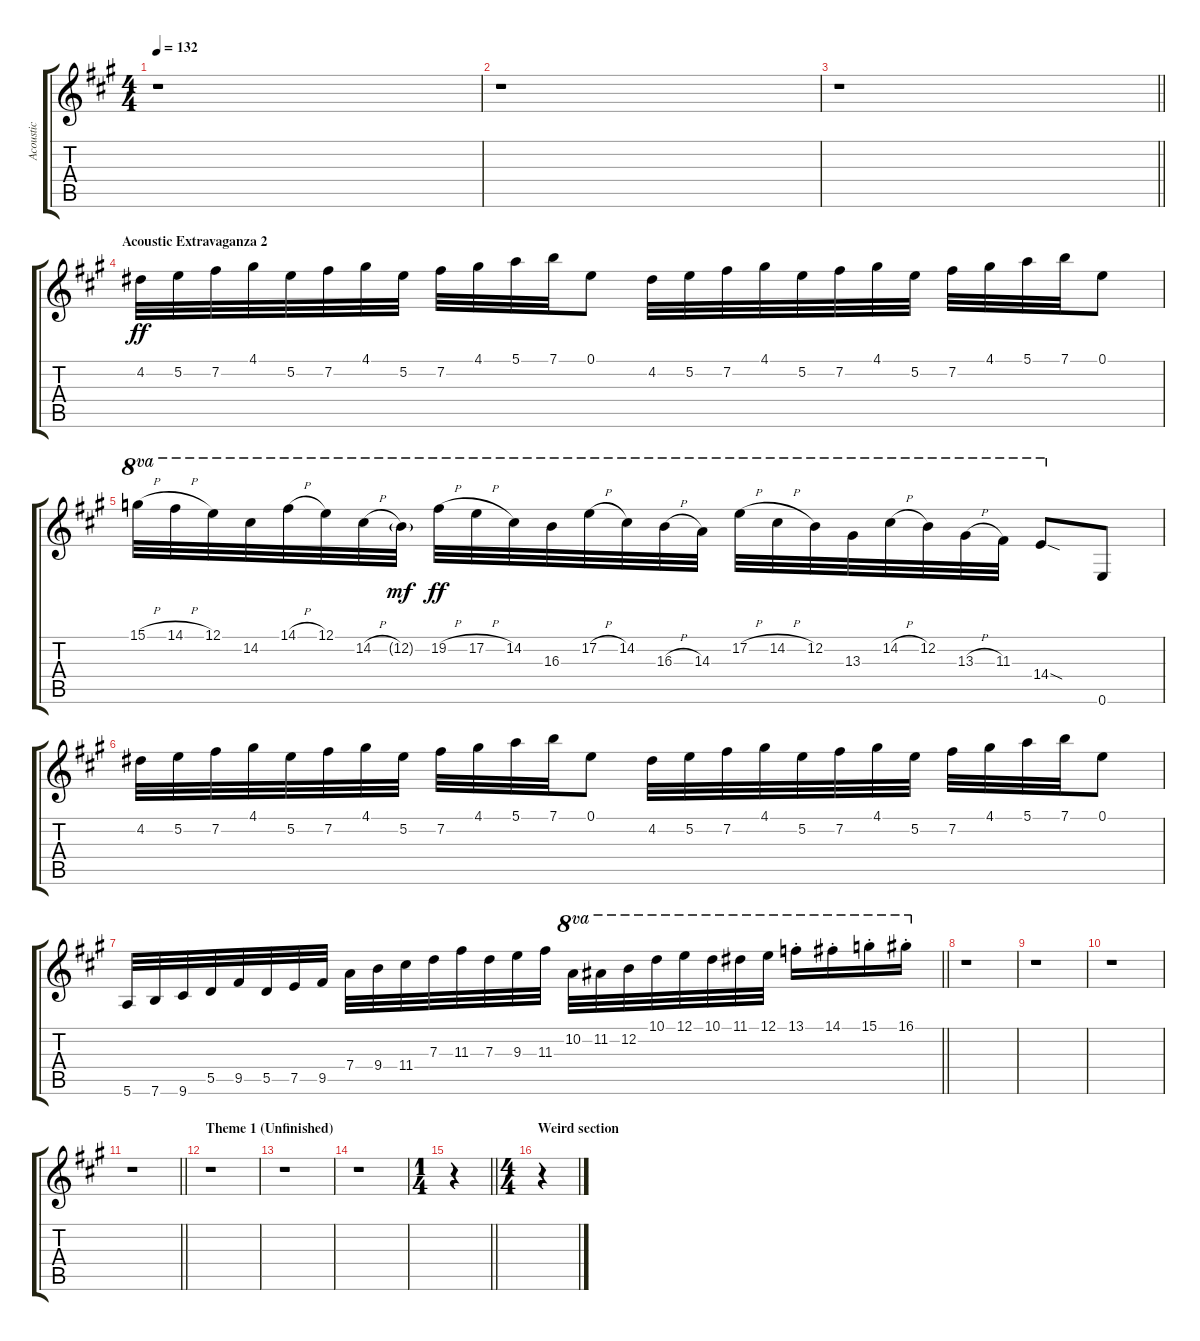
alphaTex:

\track ("Acoustic" "Acoustic") {instrument acousticguitarsteel}
\staff {score tabs}
\tuning (E4 B3 G3 D3 A2 E2) {hide}
\ts (4 4)
\tempo 132
\clef g2
\ks a
r.1{dy fff} |
r.1 |
\barLineRight lightlight
r.1 |
\section ("" "Acoustic Extravaganza 2")
4.2.32{dy ff} 5.2.32 7.2.32 4.1.32 5.2.32 7.2.32 4.1.32 5.2.32 7.2.32 4.1.32 5.1.32 7.1.32 0.1.8 4.2.32 5.2.32 7.2.32 4.1.32 5.2.32 7.2.32 4.1.32 5.2.32 7.2.32 4.1.32 5.1.32 7.1.32 0.1.8 |
15.1{h}.32{ot 8va} 14.1{h}.32{ot 8va} 12.1.32{ot 8va} 14.2.32{ot 8va} 14.1{h}.32{ot 8va} 12.1.32{ot 8va} 14.2{h}.32{ot 8va} 12.2{g}.32{ot 8va dy mf} 19.2{h}.32{ot 8va dy ff} 17.2{h}.32{ot 8va} 14.2.32{ot 8va} 16.3.32{ot 8va} 17.2{h}.32{ot 8va} 14.2.32{ot 8va} 16.3{h}.32{ot 8va} 14.3.32{ot 8va} 17.2{h}.32{ot 8va} 14.2{h}.32{ot 8va} 12.2.32{ot 8va} 13.3.32{ot 8va} 14.2{h}.32{ot 8va} 12.2.32{ot 8va} 13.3{h}.32{ot 8va} 11.3.32{ot 8va} 14.4{sod}.8{ot 8va} 0.6.8 |
4.2.32 5.2.32 7.2.32 4.1.32 5.2.32 7.2.32 4.1.32 5.2.32 7.2.32 4.1.32 5.1.32 7.1.32 0.1.8 4.2.32 5.2.32 7.2.32 4.1.32 5.2.32 7.2.32 4.1.32 5.2.32 7.2.32 4.1.32 5.1.32 7.1.32 0.1.8 |
\barLineRight lightlight
5.6.32 7.6.32 9.6.32 5.5.32 9.5.32 5.5.32 7.5.32 9.5.32 7.4.32 9.4.32 11.4.32 7.3.32 11.3.32 7.3.32 9.3.32 11.3.32 10.2.32{ot 8va} 11.2.32{ot 8va} 12.2.32{ot 8va} 10.1.32{ot 8va} 12.1.32{ot 8va} 10.1.32{ot 8va} 11.1.32{ot 8va} 12.1.32{ot 8va} 13.1{st}.16{ot 8va} 14.1{st}.16{ot 8va} 15.1{st}.16{ot 8va} 16.1{st}.16{ot 8va} |
r.1 |
r.1 |
r.1 |
\barLineRight lightlight
r.1 |
\section ("" "Theme 1 (Unfinished)")
r.1 |
r.1 |
r.1 |
\ts (1 4)
\barLineRight lightlight
r.4 |
\ts (4 4)
\section ("" "Weird section")
r.4
